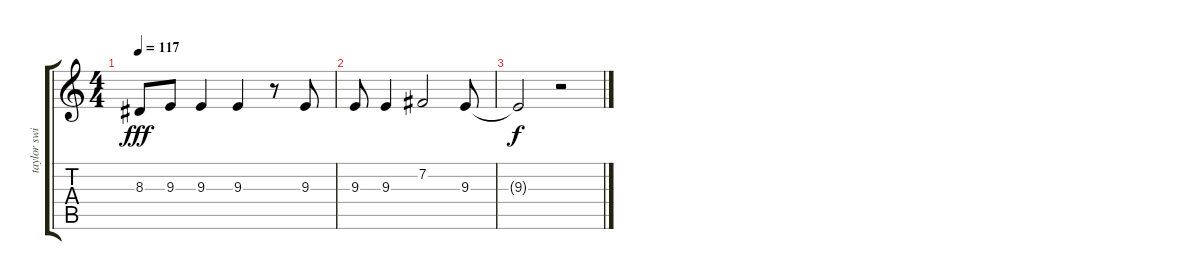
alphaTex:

\track ("taylor swift" "taylor swi") {instrument clarinet}
\staff {score tabs}
\tuning (E4 B3 G3 D3 A2 E2) {hide}
\ts (4 4)
\tempo 117
\clef g2
\ks c
8.3.8{dy fff} 9.3.8 9.3.4 9.3.4 r.8 9.3.8 |
9.3.8 9.3.4 7.2.2 9.3.8 |
9.3{t}.2{dy f} r.2
